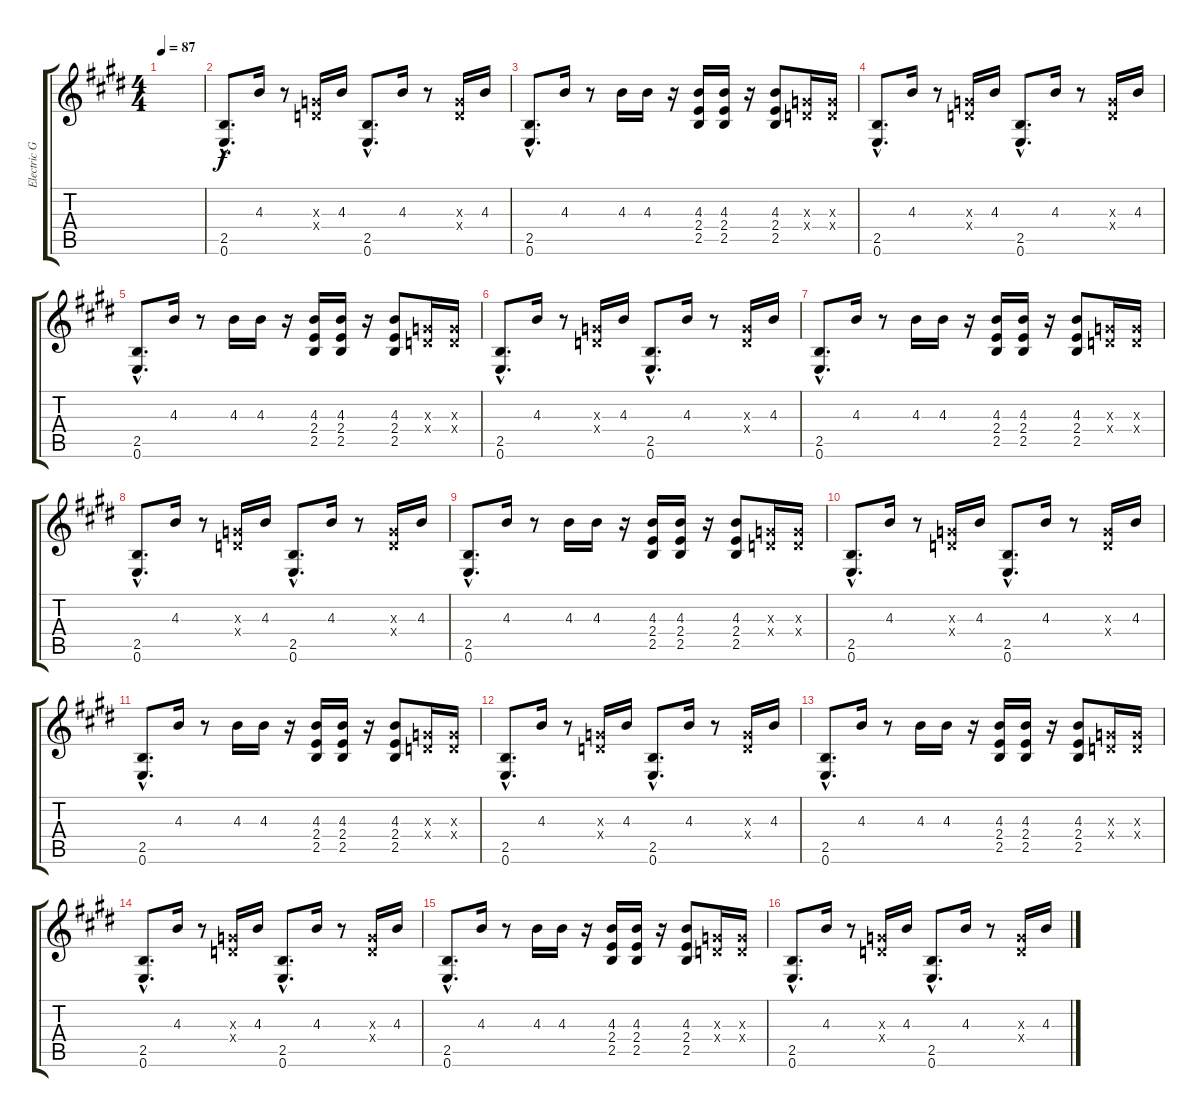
\track ("Electric Guitar" "Electric G") {instrument distortionguitar}
\staff {score tabs}
\tuning (E4 B3 G3 D3 A2 E2) {hide}
\ts (4 4)
\tempo 87
\clef g2
\ks e
|
(2.5{hac} 0.6{hac}).8{d} 4.3.16 r.8 (0.3{x} 0.4{x}).16 4.3.16 (2.5{hac} 0.6{hac}).8{d} 4.3.16 r.8 (0.3{x} 0.4{x}).16 4.3.16 |
(2.5{hac} 0.6{hac}).8{d} 4.3.16 r.8 4.3.16 4.3.16 r.16 (4.3 2.4 2.5).16 (4.3 2.4 2.5).16 r.16 (4.3 2.4 2.5).8 (0.3{x} 0.4{x}).16 (0.3{x} 0.4{x}).16 |
(2.5{hac} 0.6{hac}).8{d} 4.3.16 r.8 (0.3{x} 0.4{x}).16 4.3.16 (2.5{hac} 0.6{hac}).8{d} 4.3.16 r.8 (0.3{x} 0.4{x}).16 4.3.16 |
(2.5{hac} 0.6{hac}).8{d} 4.3.16 r.8 4.3.16 4.3.16 r.16 (4.3 2.4 2.5).16 (4.3 2.4 2.5).16 r.16 (4.3 2.4 2.5).8 (0.3{x} 0.4{x}).16 (0.3{x} 0.4{x}).16 |
(2.5{hac} 0.6{hac}).8{d} 4.3.16 r.8 (0.3{x} 0.4{x}).16 4.3.16 (2.5{hac} 0.6{hac}).8{d} 4.3.16 r.8 (0.3{x} 0.4{x}).16 4.3.16 |
(2.5{hac} 0.6{hac}).8{d} 4.3.16 r.8 4.3.16 4.3.16 r.16 (4.3 2.4 2.5).16 (4.3 2.4 2.5).16 r.16 (4.3 2.4 2.5).8 (0.3{x} 0.4{x}).16 (0.3{x} 0.4{x}).16 |
(2.5{hac} 0.6{hac}).8{d} 4.3.16 r.8 (0.3{x} 0.4{x}).16 4.3.16 (2.5{hac} 0.6{hac}).8{d} 4.3.16 r.8 (0.3{x} 0.4{x}).16 4.3.16 |
(2.5{hac} 0.6{hac}).8{d} 4.3.16 r.8 4.3.16 4.3.16 r.16 (4.3 2.4 2.5).16 (4.3 2.4 2.5).16 r.16 (4.3 2.4 2.5).8 (0.3{x} 0.4{x}).16 (0.3{x} 0.4{x}).16 |
(2.5{hac} 0.6{hac}).8{d} 4.3.16 r.8 (0.3{x} 0.4{x}).16 4.3.16 (2.5{hac} 0.6{hac}).8{d} 4.3.16 r.8 (0.3{x} 0.4{x}).16 4.3.16 |
(2.5{hac} 0.6{hac}).8{d} 4.3.16 r.8 4.3.16 4.3.16 r.16 (4.3 2.4 2.5).16 (4.3 2.4 2.5).16 r.16 (4.3 2.4 2.5).8 (0.3{x} 0.4{x}).16 (0.3{x} 0.4{x}).16 |
(2.5{hac} 0.6{hac}).8{d} 4.3.16 r.8 (0.3{x} 0.4{x}).16 4.3.16 (2.5{hac} 0.6{hac}).8{d} 4.3.16 r.8 (0.3{x} 0.4{x}).16 4.3.16 |
(2.5{hac} 0.6{hac}).8{d} 4.3.16 r.8 4.3.16 4.3.16 r.16 (4.3 2.4 2.5).16 (4.3 2.4 2.5).16 r.16 (4.3 2.4 2.5).8 (0.3{x} 0.4{x}).16 (0.3{x} 0.4{x}).16 |
(2.5{hac} 0.6{hac}).8{d} 4.3.16 r.8 (0.3{x} 0.4{x}).16 4.3.16 (2.5{hac} 0.6{hac}).8{d} 4.3.16 r.8 (0.3{x} 0.4{x}).16 4.3.16 |
(2.5{hac} 0.6{hac}).8{d} 4.3.16 r.8 4.3.16 4.3.16 r.16 (4.3 2.4 2.5).16 (4.3 2.4 2.5).16 r.16 (4.3 2.4 2.5).8 (0.3{x} 0.4{x}).16 (0.3{x} 0.4{x}).16 |
(2.5{hac} 0.6{hac}).8{d} 4.3.16 r.8 (0.3{x} 0.4{x}).16 4.3.16 (2.5{hac} 0.6{hac}).8{d} 4.3.16 r.8 (0.3{x} 0.4{x}).16 4.3.16
